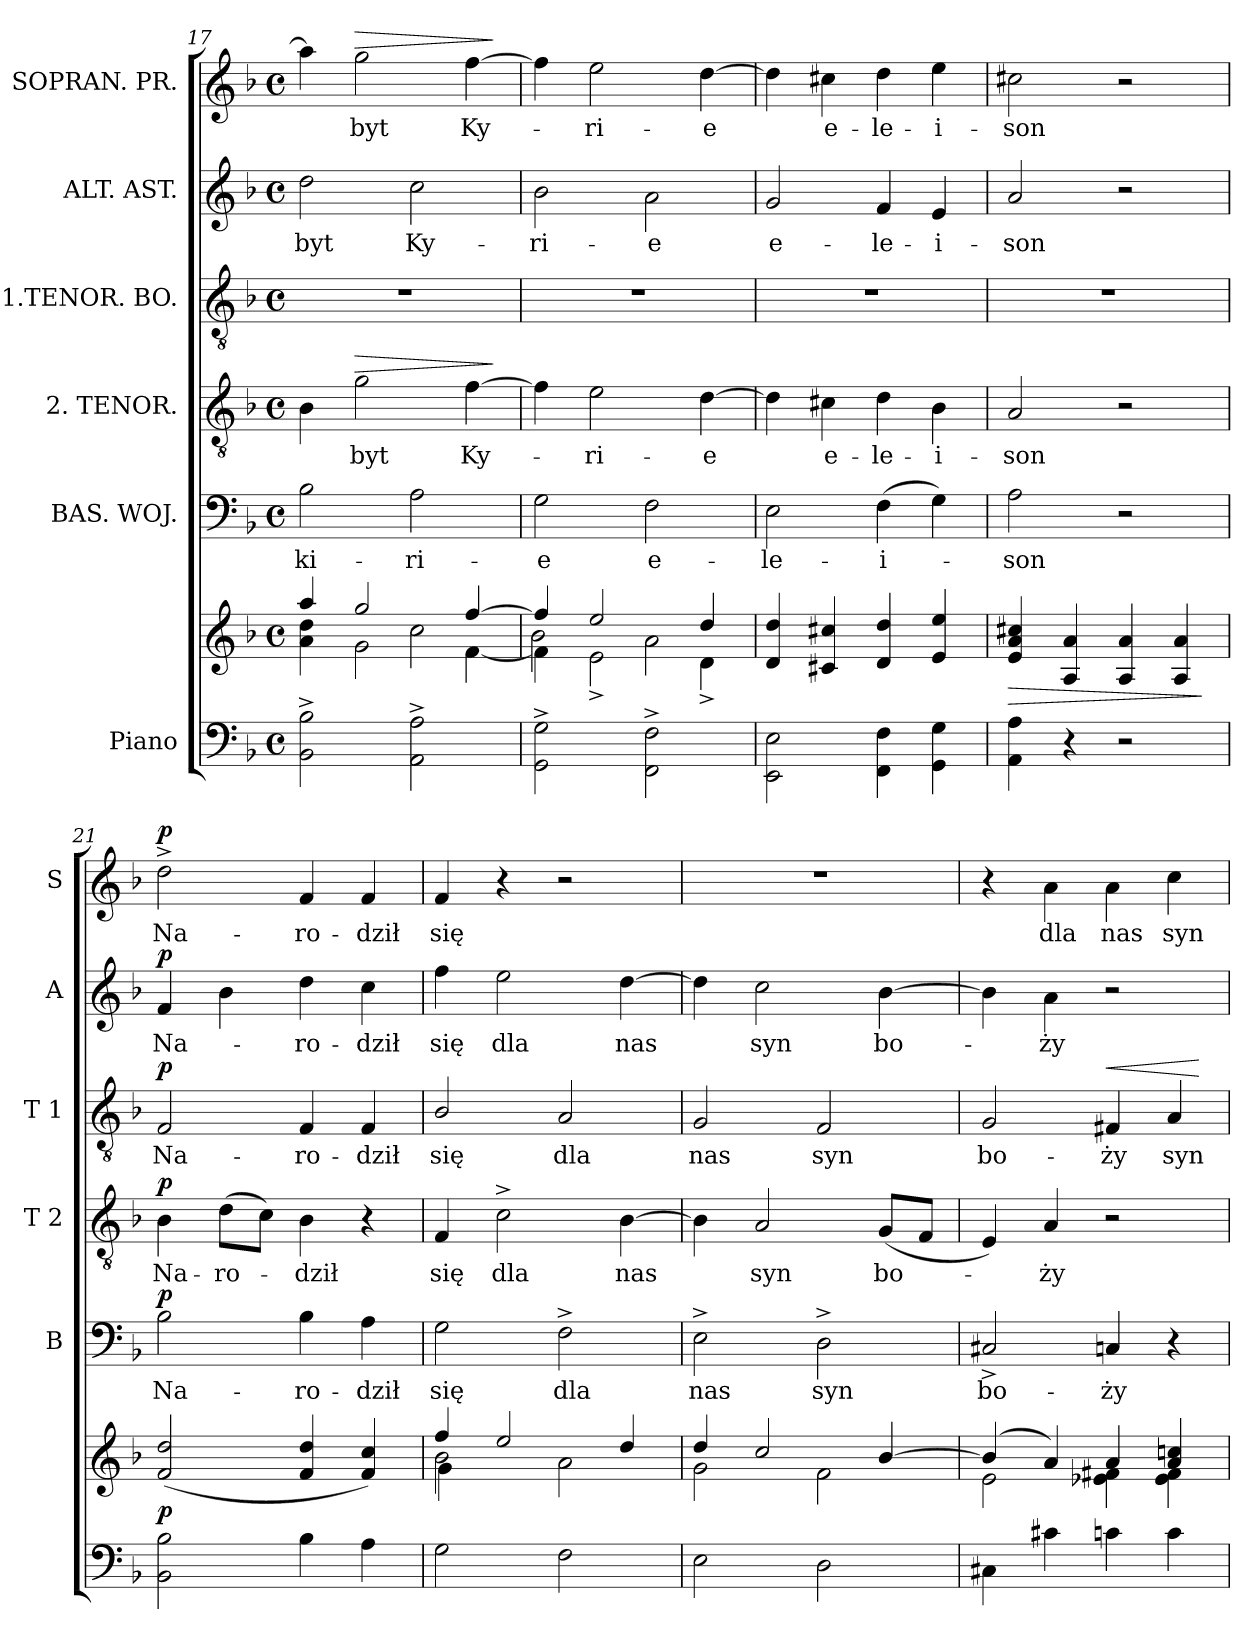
**kern	**kern	**dynam	**kern	**text	**dynam	**kern	**text	**dynam	**kern	**text	**dynam	**kern	**text	**dynam	**kern	**text	**dynam
*part6	*part6	*part6	*part5	*part5	*part5	*part4	*part4	*part4	*part3	*part3	*part3	*part2	*part2	*part2	*part1	*part1	*part1
*staff7	*staff6	*staff6/7	*staff5	*staff5	*staff5	*staff4	*staff4	*staff4	*staff3	*staff3	*staff3	*staff2	*staff2	*staff2	*staff1	*staff1	*staff1
*I"Piano	*	*	*I"BAS. WOJ.	*	*	*I"2. TENOR.	*	*	*I"1.TENOR. BO.	*	*	*I"ALT. AST.	*	*	*I"SOPRAN. PR.	*	*
*	*	*	*I'B	*	*	*I'T 2	*	*	*I'T 1	*	*	*I'A	*	*	*I'S	*	*
*clefF4	*clefG2	*	*clefF4	*	*	*clefGv2	*	*	*clefGv2	*	*	*clefG2	*	*	*clefG2	*	*
*k[b-]	*k[b-]	*	*k[b-]	*	*	*k[b-]	*	*	*k[b-]	*	*	*k[b-]	*	*	*k[b-]	*	*
*d:	*d:	*	*d:	*	*	*d:	*	*	*d:	*	*	*d:	*	*	*d:	*	*
*M4/4	*M4/4	*	*M4/4	*	*	*M4/4	*	*	*M4/4	*	*	*M4/4	*	*	*M4/4	*	*
*met(c)	*met(c)	*	*met(c)	*	*	*met(c)	*	*	*met(c)	*	*	*met(c)	*	*	*met(c)	*	*
=17	=17	=17	=17	=17	=17	=17	=17	=17	=17	=17	=17	=17	=17	=17	=17	=17	=17
*	*^	*	*	*	*	*	*	*	*	*	*	*	*	*	*	*	*
*	*	*^	*	*	*	*	*	*	*	*	*	*	*	*	*	*	*	*
2BB-^\ 2B-^\	4aa/	4a\ 4dd\	2ryy	.	2B-\	ki-	.	4B-\	.	.	1r	.	.	2dd\	-byt	.	4aa\]	.	.
!	!	!	!	!	!	!	!	!	!	!LO:HP:a	!	!	!	!	!	!	!	!	!LO:HP:a
.	2gg/	2g\	.	.	.	.	.	2g\	-byt	>	.	.	.	.	.	.	2gg\	-byt	>
2AA^\ 2A^\	.	.	2cc\	.	2A\	-ri-	.	.	.	.	.	.	.	2cc\	Ky-	.	.	.	.
.	[4ff/	[4f\	.	.	.	.	.	[4f\	Ky-	.	.	.	.	.	.	.	[4ff\	Ky-	.
*	*v	*v	*v	*	*	*	*	*	*	*	*	*	*	*	*	*	*	*	*
.	.	.	.	.	.	.	.	]	.	.	.	.	.	.	.	.	]
=18	=18	=18	=18	=18	=18	=18	=18	=18	=18	=18	=18	=18	=18	=18	=18	=18	=18
*	*^	*	*	*	*	*	*	*	*	*	*	*	*	*	*	*	*
*	*	*^	*	*	*	*	*	*	*	*	*	*	*	*	*	*	*	*
2GG^\ 2G^\	4ff/]	4f\]	2b-\	.	2G\	-e	.	4f\]	.	.	1r	.	.	2b-\	-ri-	.	4ff\]	.	.
.	2ee/	2e^\	.	.	.	.	.	2e\	-ri-	.	.	.	.	.	.	.	2ee\	-ri-	.
2FF^\ 2F^\	.	.	2a\	.	2F\	e-	.	.	.	.	.	.	.	2a\	-e	.	.	.	.
.	4dd/	4d^\	.	.	.	.	.	[4d\	-e	.	.	.	.	.	.	.	[4dd\	-e	.
*	*v	*v	*v	*	*	*	*	*	*	*	*	*	*	*	*	*	*	*	*
=19	=19	=19	=19	=19	=19	=19	=19	=19	=19	=19	=19	=19	=19	=19	=19	=19	=19
2EE\ 2E\	4d/ 4dd/	.	2E\	-le-	.	4d\]	.	.	1r	.	.	2g/	e-	.	4dd\]	.	.
.	4c#X/ 4cc#X/	.	.	.	.	4c#X\	e-	.	.	.	.	.	.	.	4cc#X\	e-	.
4FF\ 4F\	4d/ 4dd/	.	(4F\	-i-	.	4d\	-le-	.	.	.	.	4f/	-le-	.	4dd\	-le-	.
4GG\ 4G\	4e/ 4ee/	.	4G\)	.	.	4B-\	-i-	.	.	.	.	4e/	-i-	.	4ee\	-i-	.
=20	=20	=20	=20	=20	=20	=20	=20	=20	=20	=20	=20	=20	=20	=20	=20	=20	=20
4AA\ 4A\	4e/ 4a/ 4cc#X/	>	2A\	-son	.	2A/	-son	.	1r	.	.	2a/	-son	.	2cc#X\	-son	.
4r	4A/ 4a/	.	.	.	.	.	.	.	.	.	.	.	.	.	.	.	.
2r	4A/ 4a/	.	2r	.	.	2r	.	.	.	.	.	2r	.	.	2r	.	.
.	4A/ 4a/	.	.	.	.	.	.	.	.	.	.	.	.	.	.	.	.
.	.	]	.	.	.	.	.	.	.	.	.	.	.	.	.	.	.
=21	=21	=21	=21	=21	=21	=21	=21	=21	=21	=21	=21	=21	=21	=21	=21	=21	=21
!	!	!	!	!	!LO:DY:a	!	!	!LO:DY:a	!	!	!LO:DY:a	!	!	!LO:DY:a	!	!	!LO:DY:a
2BB-\ 2B-\	(2f/ 2dd/	p	2B-\	Na-	p	4B-\	Na-	p	2F/	Na-	p	4f/	Na-	p	2dd^\	Na-	p
.	.	.	.	.	.	(8d\L	-ro-	.	.	.	.	4b-\	.	.	.	.	.
.	.	.	.	.	.	8c\J)	.	.	.	.	.	.	.	.	.	.	.
4B-\	4f/ 4dd/	.	4B-\	-ro-	.	4B-\	-dził	.	4F/	-ro-	.	4dd\	-ro-	.	4f/	-ro-	.
4A\	4f/ 4cc/)	.	4A\	-dził	.	4r	.	.	4F/	-dził	.	4cc\	-dził	.	4f/	-dził	.
=22	=22	=22	=22	=22	=22	=22	=22	=22	=22	=22	=22	=22	=22	=22	=22	=22	=22
*	*^	*	*	*	*	*	*	*	*	*	*	*	*	*	*	*	*
*	*	*^	*	*	*	*	*	*	*	*	*	*	*	*	*	*	*	*
2G\	4ff/	2b-\	4g\	.	2G\	się	.	4F/	się	.	2B-/	się	.	4ff\	się	.	4f/	się	.
.	2ee/	.	2.ryy	.	.	.	.	2c^\	dla	.	.	.	.	2ee\	dla	.	4r	.	.
2F\	.	2a\	.	.	2F^\	dla	.	.	.	.	2A/	dla	.	.	.	.	2r	.	.
.	4dd/	.	.	.	.	.	.	[4B-\	nas	.	.	.	.	[4dd\	nas	.	.	.	.
*	*	*v	*v	*	*	*	*	*	*	*	*	*	*	*	*	*	*	*	*
=23	=23	=23	=23	=23	=23	=23	=23	=23	=23	=23	=23	=23	=23	=23	=23	=23	=23	=23
2E\	4dd/	2g\	.	2E^\	nas	.	4B-\]	.	.	2G/	nas	.	4dd\]	.	.	1r	.	.
.	2cc/	.	.	.	.	.	2A/	syn	.	.	.	.	2cc\	syn	.	.	.	.
2D\	.	2f\	.	2D^\	syn	.	.	.	.	2F/	syn	.	.	.	.	.	.	.
.	[4b-/	.	.	.	.	.	(8G/L	bo-	.	.	.	.	[4b-\	bo-	.	.	.	.
.	.	.	.	.	.	.	8F/J	.	.	.	.	.	.	.	.	.	.	.
=24	=24	=24	=24	=24	=24	=24	=24	=24	=24	=24	=24	=24	=24	=24	=24	=24	=24	=24
4C#X\	(4b-/]	2e\	.	2C#X^/	bo-	.	4E/)	.	.	2G/	bo-	.	4b-\]	.	.	4r	.	.
4c#X\	4a/)	.	.	.	.	.	4A/	-ży	.	.	.	.	4a\	-ży	.	4a\	dla	.
!	!	!	!	!	!	!	!	!	!	!	!	!LO:HP:a	!	!	!	!	!	!
4cn\	4a/	4e-X\ 4f#X\	.	4Cn/	-ży	.	2r	.	.	4F#X/	-ży	<	2r	.	.	4a\	nas	.
4c\	4a/ 4ccn/	4e-\ 4f#\	.	4r	.	.	.	.	.	4A/	syn	.	.	.	.	4cc\	syn	.
*	*v	*v	*	*	*	*	*	*	*	*	*	*	*	*	*	*	*	*
.	.	.	.	.	.	.	.	.	.	.	[	.	.	.	.	.	.
=	=	=	=	=	=	=	=	=	=	=	=	=	=	=	=	=	=
*-	*-	*-	*-	*-	*-	*-	*-	*-	*-	*-	*-	*-	*-	*-	*-	*-	*-
